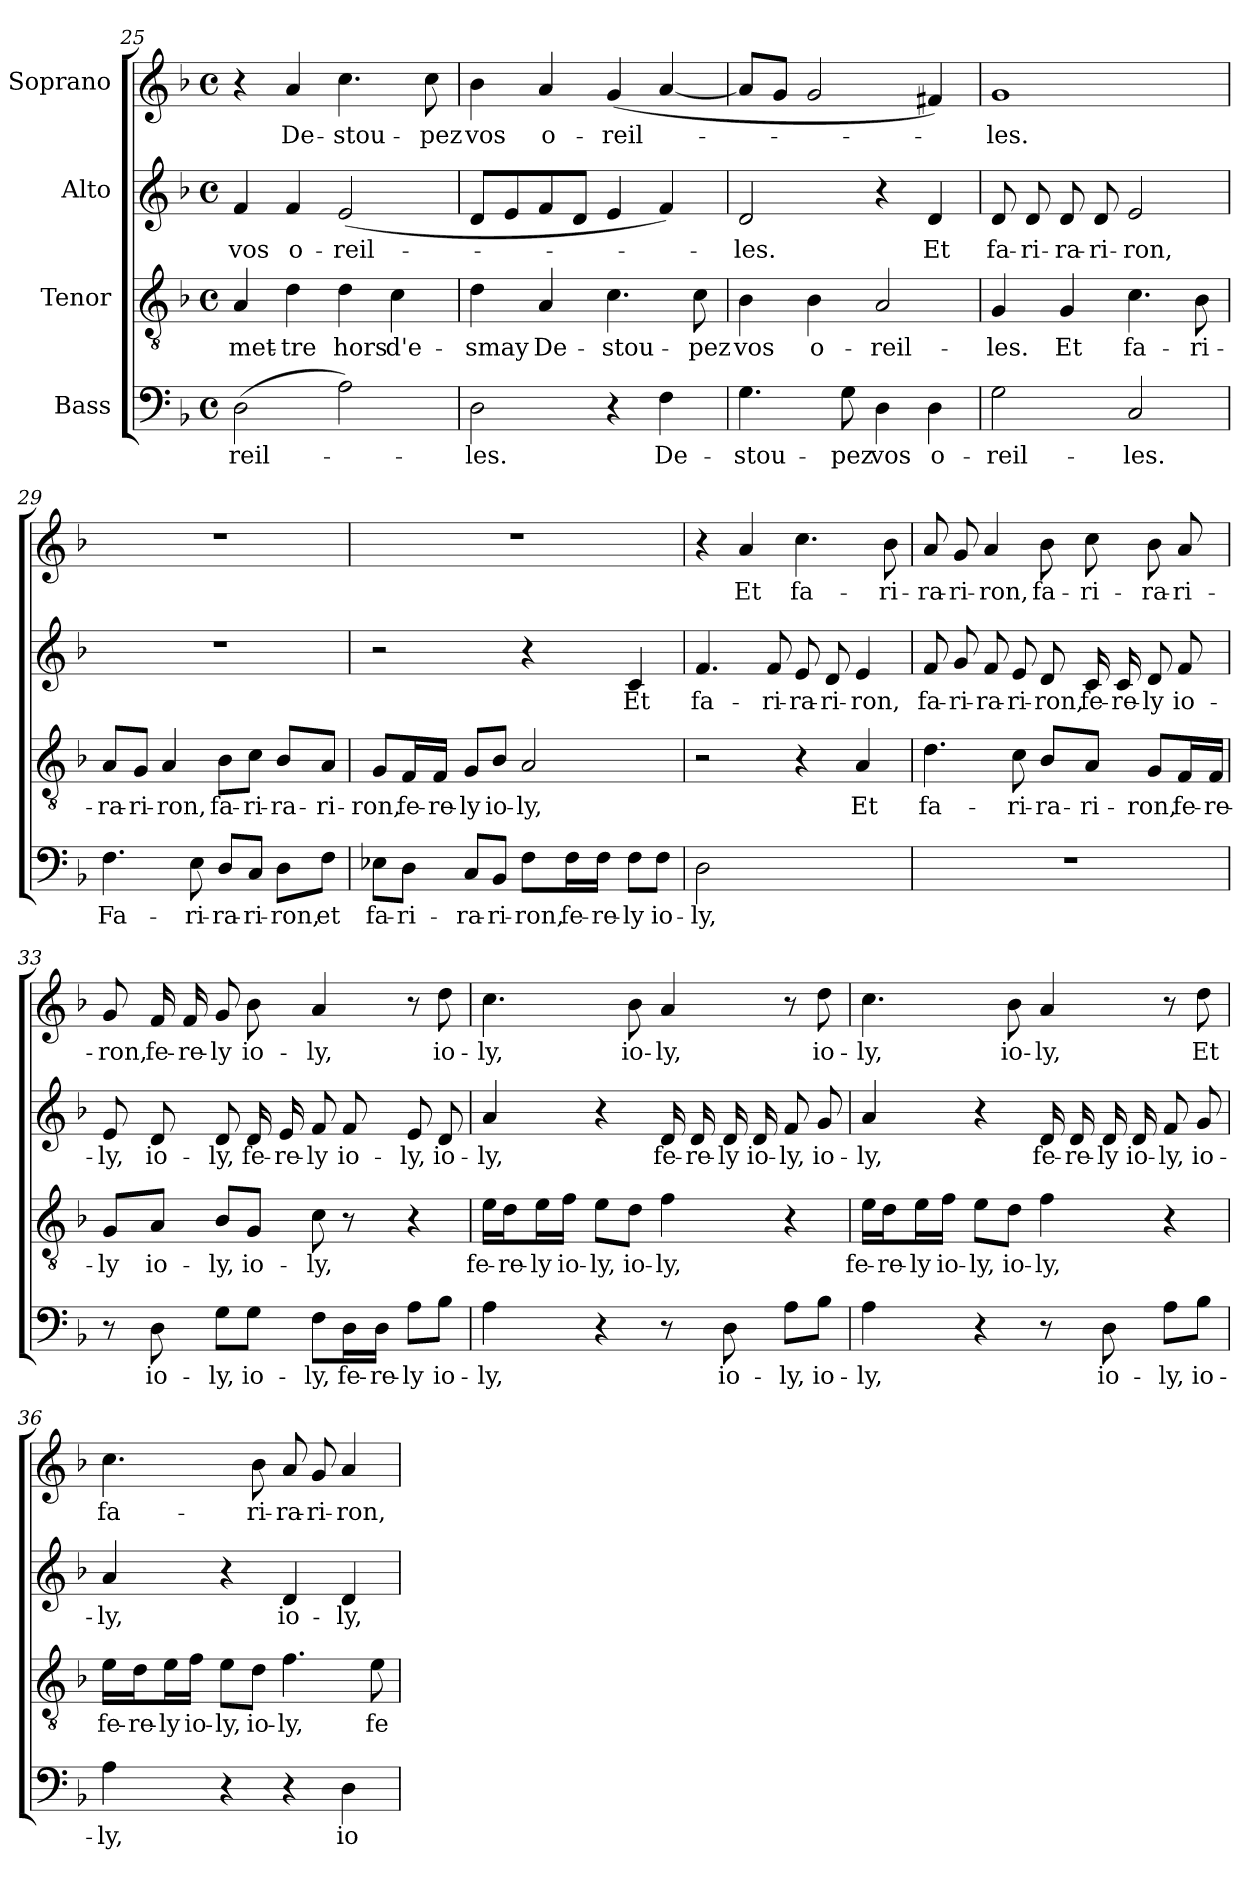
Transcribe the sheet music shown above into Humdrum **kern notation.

**kern	**text	**kern	**text	**kern	**text	**kern	**text
*part4	*part4	*part3	*part3	*part2	*part2	*part1	*part1
*staff4	*staff4	*staff3	*staff3	*staff2	*staff2	*staff1	*staff1
*I"Bass	*	*I"Tenor	*	*I"Alto	*	*I"Soprano	*
*clefF4	*	*clefGv2	*	*clefG2	*	*clefG2	*
*k[b-]	*	*k[b-]	*	*k[b-]	*	*k[b-]	*
*F:	*	*F:	*	*F:	*	*F:	*
*M4/4	*	*M4/4	*	*M4/4	*	*M4/4	*
*met(c)	*	*met(c)	*	*met(c)	*	*met(c)	*
=25	=25	=25	=25	=25	=25	=25	=25
(2D\	-reil-	4A/	met-	4f/	vos	4r	.
.	.	4d\	-tre	4f/	o-	4a/	De-
2A\)	.	4d\	hors	(2e/	-reil-	4.cc\	-stou-
.	.	4c\	d'e-	.	.	.	.
.	.	.	.	.	.	8cc\	-pez
=26	=26	=26	=26	=26	=26	=26	=26
2D\	-les.	4d\	-smay	8d/L	.	4b-\	vos
.	.	.	.	8e/	.	.	.
.	.	4A/	De-	8f/	.	4a/	o-
.	.	.	.	8d/J	.	.	.
4r	.	4.c\	-stou-	4e/	.	(4g/	-reil-
4F\	De-	.	.	4f/)	.	[4a/	.
.	.	8c\	-pez	.	.	.	.
!!LO:PB:g=z
=27	=27	=27	=27	=27	=27	=27	=27
4.G\	-stou-	4B-\	vos	2d/	-les.	8a/L]	.
.	.	.	.	.	.	8g/J	.
.	.	4B-\	o-	.	.	2g/	.
8G\	-pez	.	.	.	.	.	.
4D\	vos	2A/	-reil-	4r	.	.	.
4D\	o-	.	.	4d/	Et	4f#X/)	.
=28	=28	=28	=28	=28	=28	=28	=28
2G\	-reil-	4G/	-les.	8d/	fa-	1g	-les.
.	.	.	.	8d/	-ri-	.	.
.	.	4G/	Et	8d/	-ra-	.	.
.	.	.	.	8d/	-ri-	.	.
2C/	-les.	4.c\	fa-	2e/	-ron,	.	.
.	.	8B-\	-ri-	.	.	.	.
=29	=29	=29	=29	=29	=29	=29	=29
4.F\	Fa-	8A/L	-ra-	1r	.	1r	.
.	.	8G/J	-ri-	.	.	.	.
.	.	4A/	-ron,	.	.	.	.
8E\	-ri-	.	.	.	.	.	.
8D/L	-ra-	8B-\L	fa-	.	.	.	.
8C/J	-ri-	8c\J	-ri-	.	.	.	.
8D\L	-ron,	8B-/L	-ra-	.	.	.	.
8F\J	et	8A/J	-ri-	.	.	.	.
=30	=30	=30	=30	=30	=30	=30	=30
8E-X\L	fa-	8G/L	-ron,	2r	.	1r	.
8D\J	-ri-	16F/L	fe-	.	.	.	.
.	.	16F/JJ	-re-	.	.	.	.
8C/L	-ra-	8G/L	-ly	.	.	.	.
8BB-/J	-ri-	8B-/J	io-	.	.	.	.
8F\L	-ron,	2A/	-ly,	4r	.	.	.
16F\L	fe-	.	.	.	.	.	.
16F\JJ	-re-	.	.	.	.	.	.
8F\L	-ly	.	.	4c/	Et	.	.
8F\J	io-	.	.	.	.	.	.
=31	=31	=31	=31	=31	=31	=31	=31
2D\	-ly,	2r	.	4.f/	fa-	4r	.
.	.	.	.	.	.	4a/	Et
.	.	.	.	8f/	-ri-	.	.
2ryy	.	4r	.	8e/	-ra-	4.cc\	fa-
.	.	.	.	8d/	-ri-	.	.
.	.	4A/	Et	4e/	-ron,	.	.
.	.	.	.	.	.	8b-\	-ri-
!!LO:LB:g=z
=32	=32	=32	=32	=32	=32	=32	=32
1r	.	4.d\	fa-	8f/	fa-	8a/	-ra-
.	.	.	.	8g/	-ri-	8g/	-ri-
.	.	.	.	8f/	-ra-	4a/	-ron,
.	.	8c\	-ri-	8e/	-ri-	.	.
.	.	8B-/L	-ra-	8d/	-ron,	8b-\	fa-
.	.	8A/J	-ri-	16c/	fe-	8cc\	-ri-
.	.	.	.	16c/	-re-	.	.
.	.	8G/L	-ron,	8d/	-ly	8b-\	-ra-
.	.	16F/L	fe-	8f/	io-	8a/	-ri-
.	.	16F/JJ	-re-	.	.	.	.
=33	=33	=33	=33	=33	=33	=33	=33
8r	.	8G/L	-ly	8e/	-ly,	8g/	-ron,
8D\	io-	8A/J	io-	8d/	io-	16f/	fe-
.	.	.	.	.	.	16f/	-re-
8G\L	-ly,	8B-/L	-ly,	8d/	-ly,	8g/	-ly
8G\J	io-	8G/J	io-	16d/	fe-	8b-\	io-
.	.	.	.	16e/	-re-	.	.
8F\L	-ly,	8c\	-ly,	8f/	-ly	4a/	-ly,
16D\L	fe-	8r	.	8f/	io-	.	.
16D\JJ	-re-	.	.	.	.	.	.
8A\L	-ly	4r	.	8e/	-ly,	8r	.
8B-\J	io-	.	.	8d/	io-	8dd\	io-
=34	=34	=34	=34	=34	=34	=34	=34
4A\	-ly,	16e\LL	fe-	4a/	-ly,	4.cc\	-ly,
.	.	16d\J	-re-	.	.	.	.
.	.	16e\L	-ly	.	.	.	.
.	.	16f\JJ	io-	.	.	.	.
4r	.	8e\L	-ly,	4r	.	.	.
.	.	8d\J	io-	.	.	8b-\	io-
8r	.	4f\	-ly,	16d/	fe-	4a/	-ly,
.	.	.	.	16d/	-re-	.	.
8D\	io-	.	.	16d/	-ly	.	.
.	.	.	.	16d/	io-	.	.
8A\L	-ly,	4r	.	8f/	-ly,	8r	.
8B-\J	io-	.	.	8g/	io-	8dd\	io-
=35	=35	=35	=35	=35	=35	=35	=35
4A\	-ly,	16e\LL	fe-	4a/	-ly,	4.cc\	-ly,
.	.	16d\J	-re-	.	.	.	.
.	.	16e\L	-ly	.	.	.	.
.	.	16f\JJ	io-	.	.	.	.
4r	.	8e\L	-ly,	4r	.	.	.
.	.	8d\J	io-	.	.	8b-\	io-
8r	.	4f\	-ly,	16d/	fe-	4a/	-ly,
.	.	.	.	16d/	-re-	.	.
8D\	io-	.	.	16d/	-ly	.	.
.	.	.	.	16d/	io-	.	.
8A\L	-ly,	4r	.	8f/	-ly,	8r	.
8B-\J	io-	.	.	8g/	io-	8dd\	Et
!!LO:LB:g=z
=36	=36	=36	=36	=36	=36	=36	=36
4A\	-ly,	16e\LL	fe-	4a/	-ly,	4.cc\	fa-
.	.	16d\J	-re-	.	.	.	.
.	.	16e\L	-ly	.	.	.	.
.	.	16f\JJ	io-	.	.	.	.
4r	.	8e\L	-ly,	4r	.	.	.
.	.	8d\J	io-	.	.	8b-\	-ri-
4r	.	4.f\	-ly,	4d/	io-	8a/	-ra-
.	.	.	.	.	.	8g/	-ri-
4D\	io-	.	.	4d/	-ly,	4a/	-ron,
.	.	8e\	fe-	.	.	.	.
=	=	=	=	=	=	=	=
*-	*-	*-	*-	*-	*-	*-	*-
